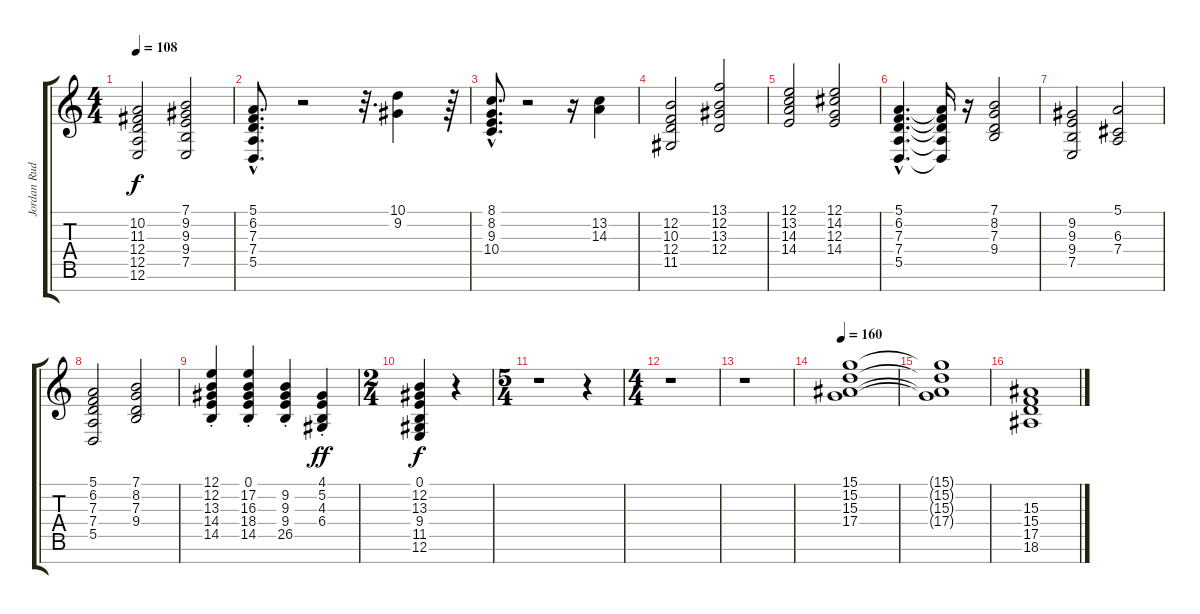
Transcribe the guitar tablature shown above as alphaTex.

\track ("Jordan Rudess Lead 2 (Dual Voice)" "Jordan Rud") {instrument lead2sawtooth}
\staff {score tabs}
\tuning (E4 B3 G3 D3 A2 E2 B1) {hide}
\ts (4 4)
\tempo 108
\clef g2
\ks c
(10.2 11.3 12.4 12.5 12.6).2{dy f} (7.1 9.2 9.3 9.4 7.5).2 |
(5.1{hac} 6.2{hac} 7.3{hac} 7.4{hac} 5.5{hac}).8{d} r.2 r.32{d} (10.1 9.2).4 r.64 |
(8.1{hac} 8.2{hac} 9.3{hac} 10.4{hac}).8{d} r.2 r.16 (13.2 14.3).4 |
(12.2 10.3 12.4 11.5).2 (13.1 12.2 13.3 12.4).2 |
(12.1 13.2 14.3 14.4).2 (12.1 14.2 12.3 14.4).2 |
(5.1{hac} 6.2{hac} 7.3{hac} 7.4{hac} 5.5{hac}).4{d} (5.1{t} 6.2{t} 7.3{t} 7.4{t} 5.5{t}).16 r.16 (7.1 8.2 7.3 9.4).2 |
(9.2 9.3 9.4 7.5).2 (5.1 6.3 7.4).2 |
(5.1 6.2 7.3 7.4 5.5).2 (7.1 8.2 7.3 9.4).2 |
(12.1{st} 12.2{st} 13.3{st} 14.4{st} 14.5{st}).4 (0.1 17.2{st} 16.3{st} 18.4{st} 14.5).4 (9.2{st} 9.3{st} 9.4{st} 26.5{st}).4 (4.1{st} 5.2{st} 4.3{st} 6.4{st}).4{dy ff} |
\ts (2 4)
(0.1 12.2 13.3 9.4 11.5 12.6).4{dy f} r.4 |
\ts (5 4)
r.1 r.4 |
\ts (4 4)
r.1 |
r.1 |
\tempo 160
(15.1 15.2 15.3 17.4).1 |
(15.1{t} 15.2{t} 15.3{t} 17.4{t}).1 |
(15.3 15.4 17.5 18.6).1
